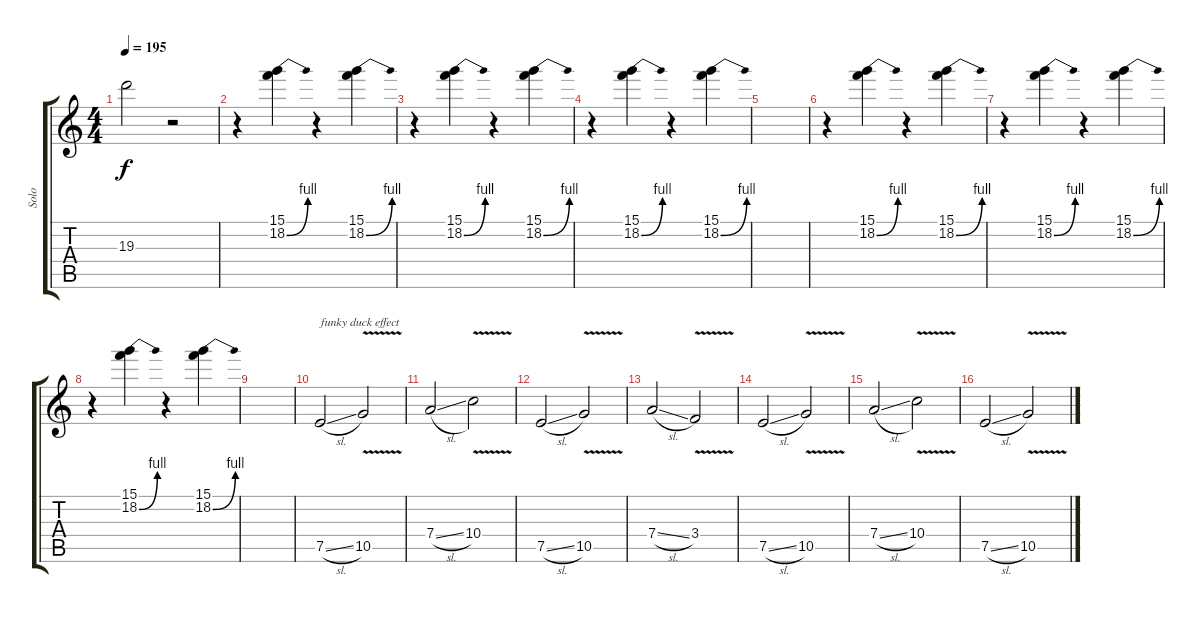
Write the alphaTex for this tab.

\track ("Solo" "Solo") {instrument overdrivenguitar}
\staff {score tabs}
\tuning (E4 B3 G3 D3 A2 E2) {hide}
\ts (4 4)
\tempo 195
\clef g2
\ks c
19.3{t}.2{dy f} r.2 |
r.4 (15.1 18.2{be (bend 0 0 60 4)}).4 r.4 (15.1 18.2{be (bend 0 0 60 4)}).4 |
r.4 (15.1 18.2{be (bend 0 0 60 4)}).4 r.4 (15.1 18.2{be (bend 0 0 60 4)}).4 |
r.4 (15.1 18.2{be (bend 0 0 60 4)}).4 r.4 (15.1 18.2{be (bend 0 0 60 4)}).4 |
|
r.4 (15.1 18.2{be (bend 0 0 60 4)}).4 r.4 (15.1 18.2{be (bend 0 0 60 4)}).4 |
r.4 (15.1 18.2{be (bend 0 0 60 4)}).4 r.4 (15.1 18.2{be (bend 0 0 60 4)}).4 |
r.4 (15.1 18.2{be (bend 0 0 60 4)}).4 r.4 (15.1 18.2{be (bend 0 0 60 4)}).4 |
|
7.5{sl}.2{txt "funky duck effect"} 10.5{v}.2 |
7.4{sl}.2 10.4{v}.2 |
7.5{sl}.2 10.5{v}.2 |
7.4{sl}.2 3.4{v}.2 |
7.5{sl}.2 10.5{v}.2 |
7.4{sl}.2 10.4{v}.2 |
7.5{sl}.2 10.5{v}.2
